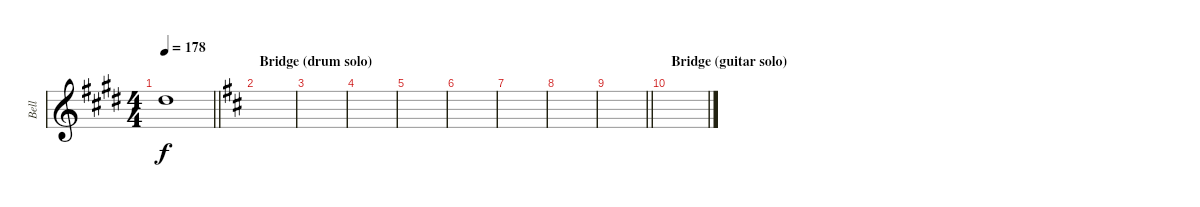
\track ("Bell" "Bell") {instrument tubularbells}
\staff {score}
\tuning (E4 B3 G3 D3 A2 E2) {hide}
\ts (4 4)
\tempo 178
\clef g2
\barLineRight lightlight
\ks e
11.1{t}.1{dy f} |
\section ("" "Bridge (drum solo)")
\ks d
|
|
|
|
|
|
|
\barLineRight lightlight
|
\section ("" "Bridge (guitar solo)")
